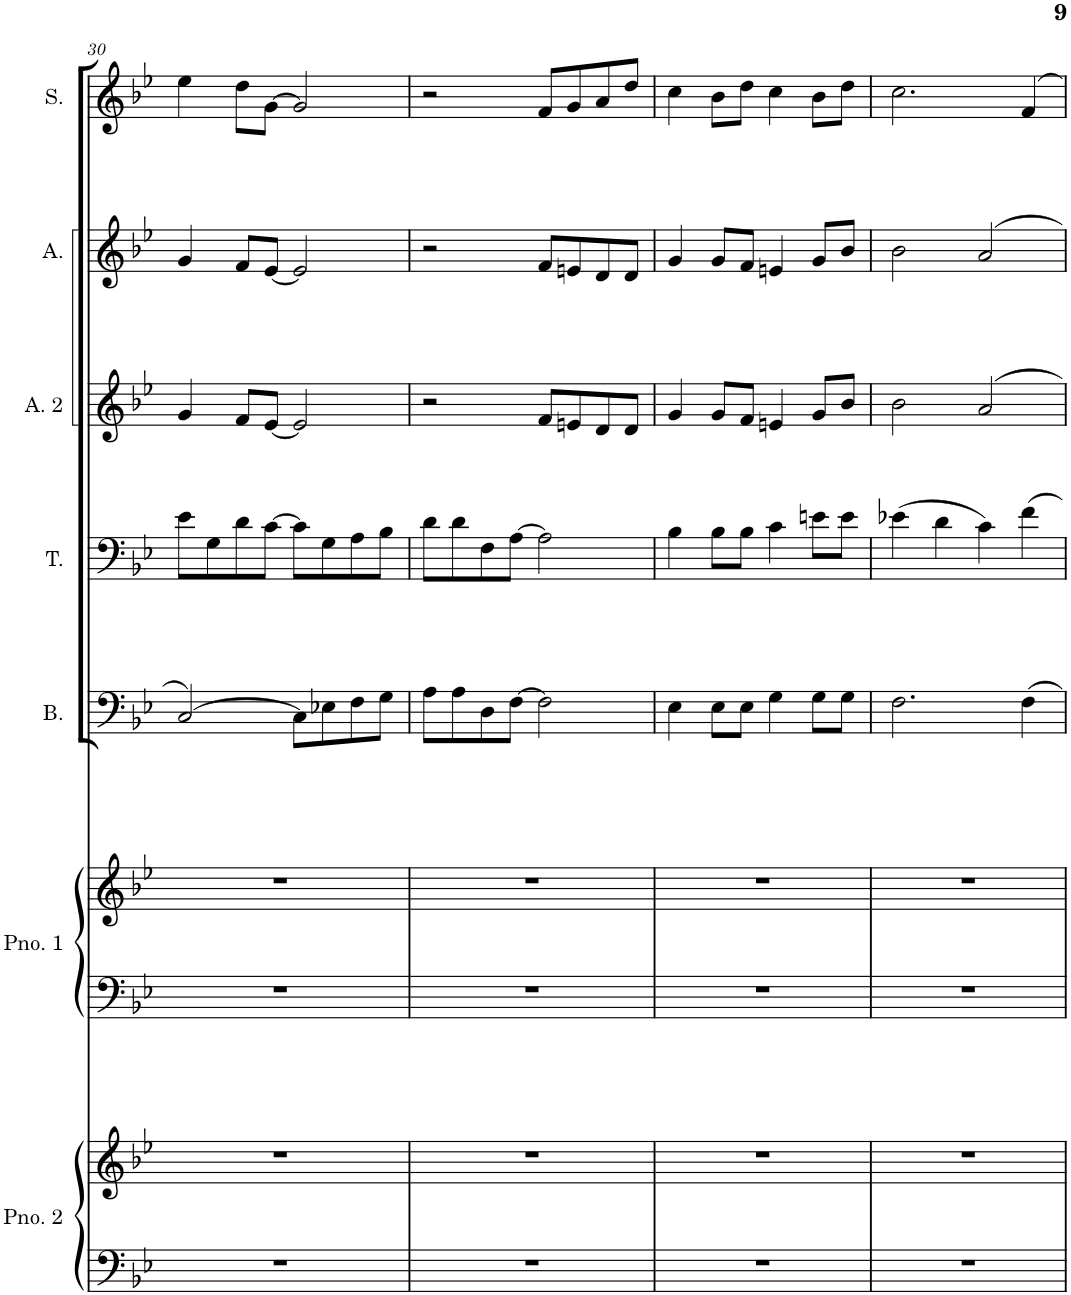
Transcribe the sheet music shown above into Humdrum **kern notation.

**kern	**kern	**kern	**kern	**kern	**kern	**kern	**kern	**kern
*part7	*part7	*part6	*part6	*part5	*part4	*part3	*part2	*part1
*staff9	*staff8	*staff7	*staff6	*staff5	*staff4	*staff3	*staff2	*staff1
*I"Piano 2	*	*I"Piano 1	*	*I"Bass	*I"Tenor	*I"Alto 2	*I"Alto	*I"Soprano
*I'Pno. 2	*	*I'Pno. 1	*	*I'B.	*I'T.	*I'A. 2	*I'A.	*I'S.
!!LO:PB:g=z
*clefF4	*clefG2	*clefF4	*clefG2	*clefF4	*clefF4	*clefG2	*clefG2	*clefG2
*k[b-e-]	*k[b-e-]	*k[b-e-]	*k[b-e-]	*k[b-e-]	*k[b-e-]	*k[b-e-]	*k[b-e-]	*k[b-e-]
*M4/4	*M4/4	*M4/4	*M4/4	*M4/4	*M4/4	*M4/4	*M4/4	*M4/4
=30	=30	=30	=30	=30	=30	=30	=30	=30
1r	1r	1r	1r	[2C/	8e-\L	4g/	4g/	4ee-\
.	.	.	.	.	8G\	.	.	.
.	.	.	.	.	8d\	8f/L	8f/L	8dd\L
.	.	.	.	.	[8c\J	[8e-/J	[8e-/J	[8g\J
.	.	.	.	8C\L]	8c\L]	2e-/]	2e-/]	2g/]
.	.	.	.	8E-X\	8G\	.	.	.
.	.	.	.	8F\	8A\	.	.	.
.	.	.	.	8G\J	8B-\J	.	.	.
=31	=31	=31	=31	=31	=31	=31	=31	=31
1r	1r	1r	1r	8A\L	8d\L	2r	2r	2r
.	.	.	.	8A\	8d\	.	.	.
.	.	.	.	8D\	8F\	.	.	.
.	.	.	.	[8F\J	[8A\J	.	.	.
.	.	.	.	2F\]	2A\]	8f/L	8f/L	8f/L
.	.	.	.	.	.	8en/	8en/	8g/
.	.	.	.	.	.	8d/	8d/	8a/
.	.	.	.	.	.	8d/J	8d/J	8dd/J
=32	=32	=32	=32	=32	=32	=32	=32	=32
1r	1r	1r	1r	4E-\	4B-\	4g/	4g/	4cc\
.	.	.	.	8E-\L	8B-\L	8g/L	8g/L	8b-\L
.	.	.	.	8E-\J	8B-\J	8f/J	8f/J	8dd\J
.	.	.	.	4G\	4c\	4en/	4en/	4cc\
.	.	.	.	8G\L	8en\L	8g/L	8g/L	8b-\L
.	.	.	.	8G\J	8e\J	8b-/J	8b-/J	8dd\J
=33	=33	=33	=33	=33	=33	=33	=33	=33
1r	1r	1r	1r	2.F\	(4e-X\	2b-\	2b-\	2.cc\
.	.	.	.	.	4d\	.	.	.
.	.	.	.	.	4c\)	2a/	2a/	.
.	.	.	.	4F\	4f\	.	.	4f/
=	=	=	=	=	=	=	=	=
*-	*-	*-	*-	*-	*-	*-	*-	*-
